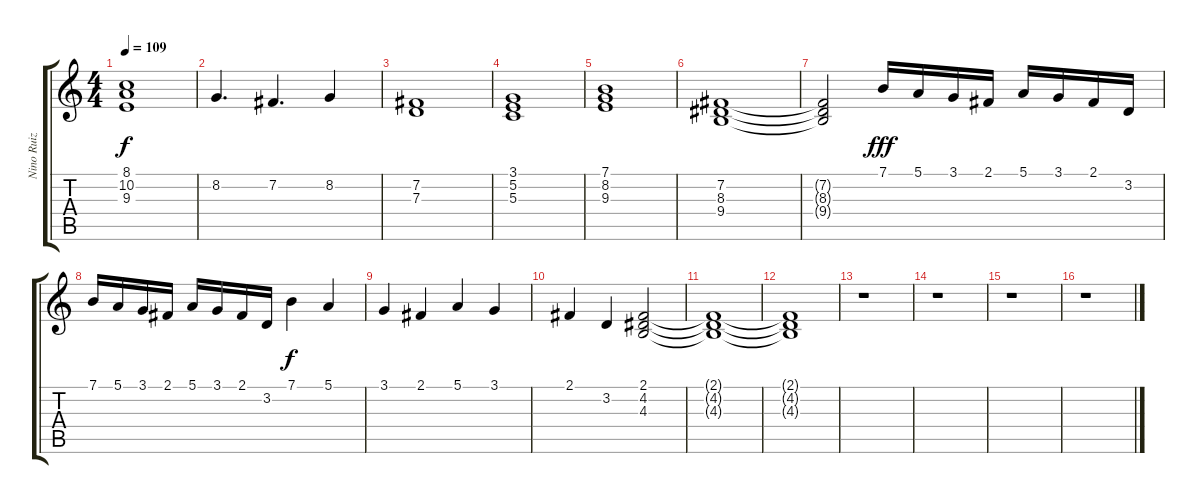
\track ("Nino Ruiz" "Nino Ruiz") {instrument synthstrings1}
\staff {score tabs}
\tuning (E4 B3 G3 D3 A2 E2) {hide}
\ts (4 4)
\tempo 109
\clef g2
\ks c
(8.1 10.2 9.3).1{dy f} |
8.2.4{d volume 12} 7.2.4{d} 8.2.4 |
(7.2 7.3).1 |
(3.1 5.2 5.3).1 |
(7.1 8.2 9.3).1 |
(7.2 8.3 9.4).1 |
(7.2{t} 8.3{t} 9.4{t}).2 7.1.16{dy fff volume 15} 5.1.16 3.1.16 2.1.16 5.1.16 3.1.16 2.1.16 3.2.16 |
7.1.16{volume 15} 5.1.16 3.1.16 2.1.16 5.1.16 3.1.16 2.1.16 3.2.16 7.1.4{dy f} 5.1.4 |
3.1.4 2.1.4 5.1.4 3.1.4 |
2.1.4 3.2.4 (2.1 4.2 4.3).2 |
(2.1{t} 4.2{t} 4.3{t}).1 |
(2.1{t} 4.2{t} 4.3{t}).1 |
r.1 |
r.1 |
r.1 |
r.1
